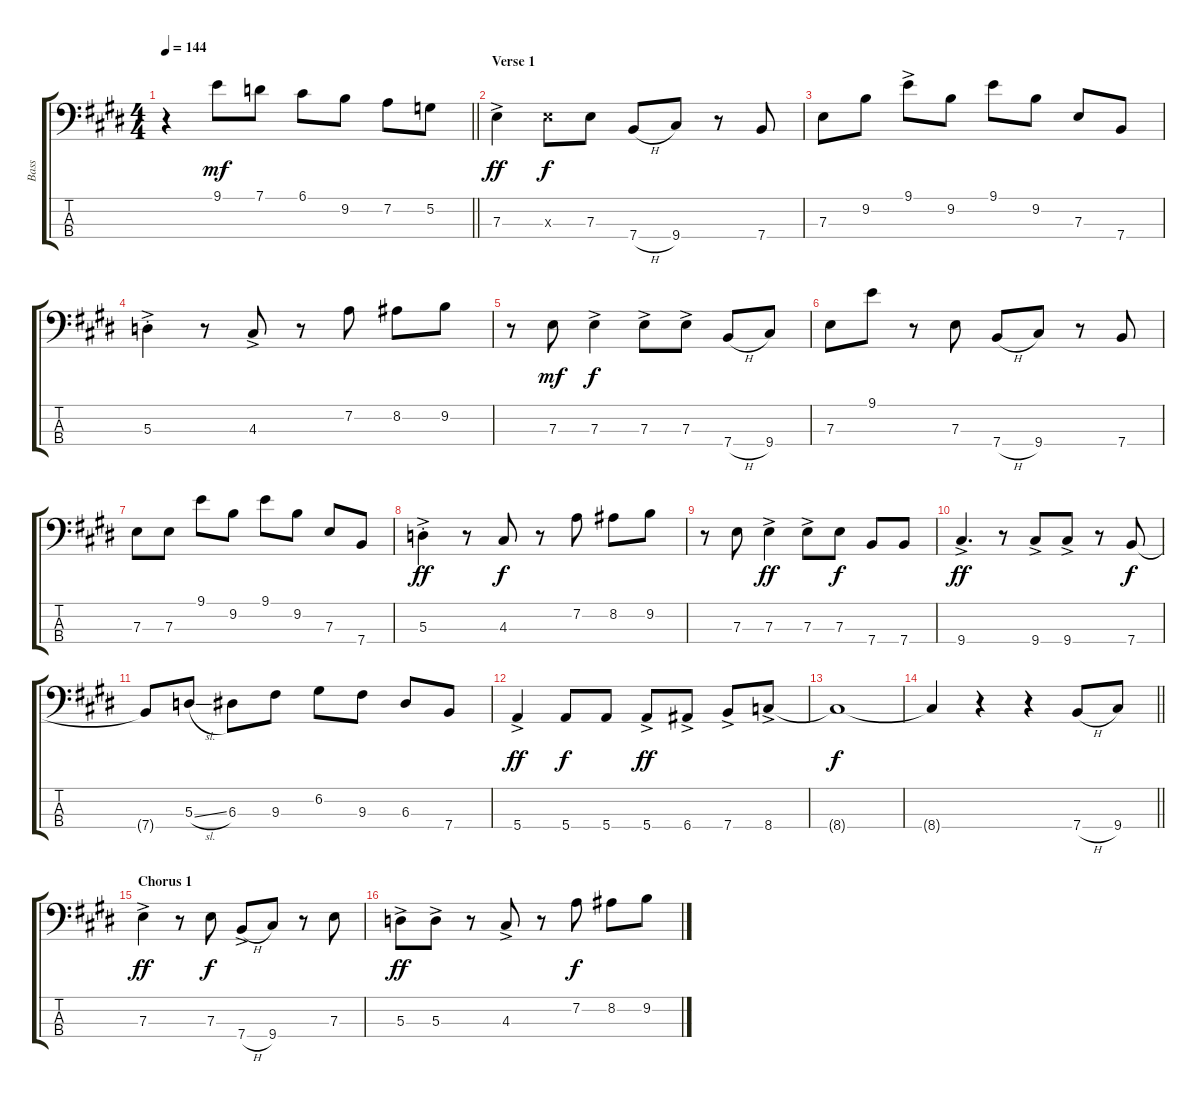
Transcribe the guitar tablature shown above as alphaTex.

\track ("Bass" "Bass") {instrument electricbassfinger}
\staff {score tabs}
\tuning (G2 D2 A1 E1) {hide}
\ts (4 4)
\tempo 144
\clef f4
\barLineRight lightlight
\ks c#minor
r.4{dy f} 9.1.8{dy mf} 7.1.8 6.1.8 9.2.8 7.2.8 5.2.8 |
\section ("" "Verse 1")
\ks e
7.3{ac}.4{dy ff} 7.3{x}.8{dy f} 7.3.8 7.4{h}.8 9.4.8 r.8 7.4.8 |
\ks c#minor
7.3.8 9.2.8 9.1{ac}.8 9.2.8 9.1.8 9.2.8 7.3.8 7.4.8 |
5.3{ac st}.4 r.8 4.3{ac}.8 r.8 7.2.8 8.2.8 9.2.8 |
r.8 7.3.8{dy mf} 7.3{ac}.4{dy f} 7.3{ac}.8 7.3{ac}.8 7.4{h}.8 9.4.8 |
\ks e
7.3.8 9.1.8 r.8 7.3.8 7.4{h}.8 9.4.8 r.8 7.4.8 |
\ks c#minor
7.3.8 7.3.8 9.1.8 9.2.8 9.1.8 9.2.8 7.3.8 7.4.8 |
5.3{ac st}.4{dy ff} r.8 4.3.8{dy f} r.8 7.2.8 8.2.8 9.2.8 |
r.8 7.3.8 7.3{ac}.4{dy ff} 7.3{ac}.8 7.3.8{dy f} 7.4.8 7.4.8 |
\ks e
9.4{ac}.4{d dy ff} r.8 9.4{ac}.8 9.4{ac}.8 r.8 7.4.8{dy f} |
\ks c#minor
7.4{t}.8 5.3{sl}.8 6.3.8 9.3.8 6.2.8 9.3.8 6.3.8 7.4.8 |
5.4{ac}.4{dy ff} 5.4.8{dy f} 5.4.8 5.4{ac}.8{dy ff} 6.4{ac}.8 7.4{ac}.8 8.4{ac}.8 |
8.4{t}.1{dy f} |
\barLineRight lightlight
8.4{t}.4 r.4 r.4 7.4{h}.8 9.4.8 |
\section ("" "Chorus 1")
7.3{ac}.4{dy ff} r.8 7.3.8{dy f} 7.4{h ac}.8 9.4.8 r.8 7.3.8 |
\ks e
5.3{ac}.8{dy ff} 5.3{ac}.8 r.8 4.3{ac}.8 r.8 7.2.8{dy f} 8.2.8 9.2.8
